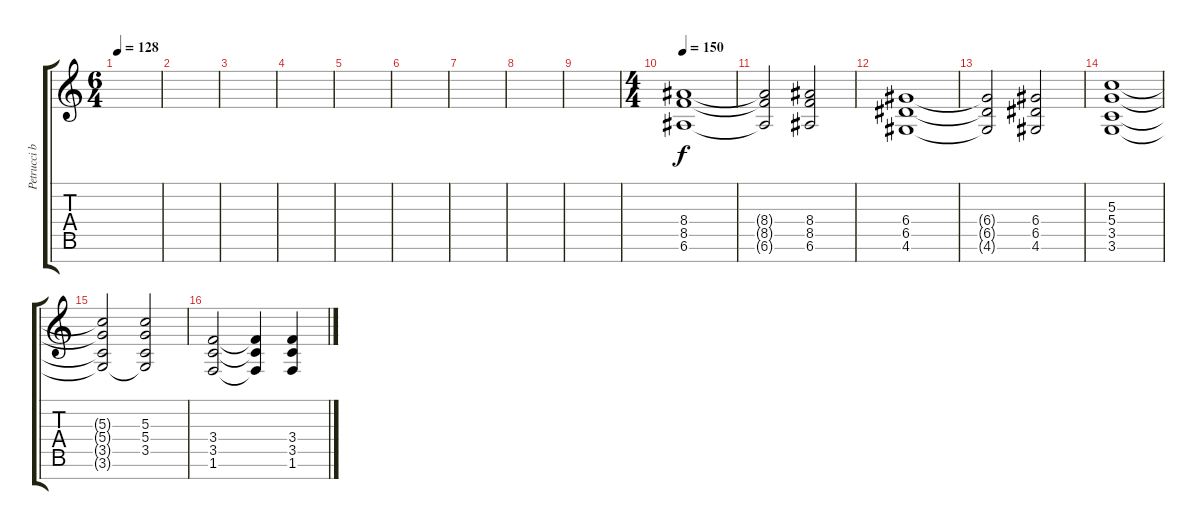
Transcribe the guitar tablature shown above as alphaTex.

\track ("Petrucci base 1" "Petrucci b") {instrument distortionguitar}
\staff {score tabs}
\tuning (E4 B3 G3 D3 A2 E2 B1) {hide}
\ts (6 4)
\tempo 128
\clef g2
\ks c
|
|
|
|
|
|
|
|
|
\ts (4 4)
\tempo 150
(8.4 8.5 6.6).1{volume 16} |
(8.4{t} 8.5{t} 6.6{t}).2 (8.4 8.5 6.6).2 |
(6.4 6.5 4.6).1 |
(6.4{t} 6.5{t} 4.6{t}).2 (6.4 6.5 4.6).2 |
(5.3 5.4 3.5 3.6).1 |
(5.3{t} 5.4{t} 3.5{t} 3.6{t}).2 (5.3 5.4 3.5 3.6{t}).2 |
(3.4 3.5 1.6).2 (3.4{t} 3.5{t} 1.6{t}).4 (3.4 3.5 1.6).4
